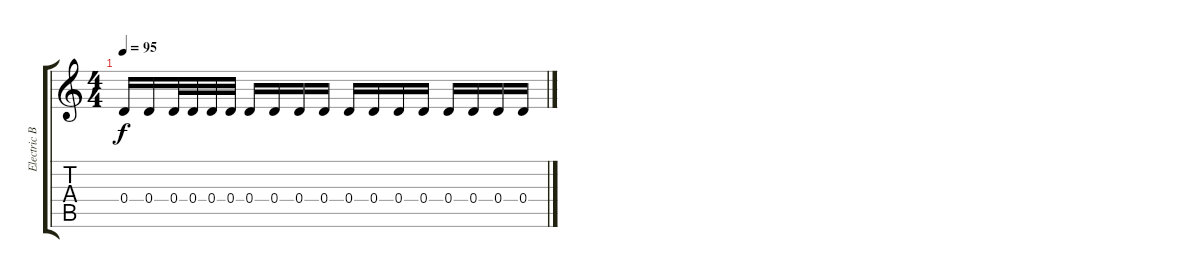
\track ("Electric Bass (finger)" "Electric B") {instrument electricbassfinger}
\staff {score tabs}
\tuning (E4 B3 G3 D3 A2 E2) {hide}
\ts (4 4)
\tempo 95
\clef g2
\ks c
0.4.16{dy f volume 1 balance 16} 0.4.16 0.4.32 0.4.32 0.4.32 0.4.32 0.4.16 0.4.16{balance 0} 0.4.16 0.4.16 0.4.16 0.4.16 0.4.16 0.4.16 0.4.16 0.4.16{balance 16} 0.4.16 0.4.16
